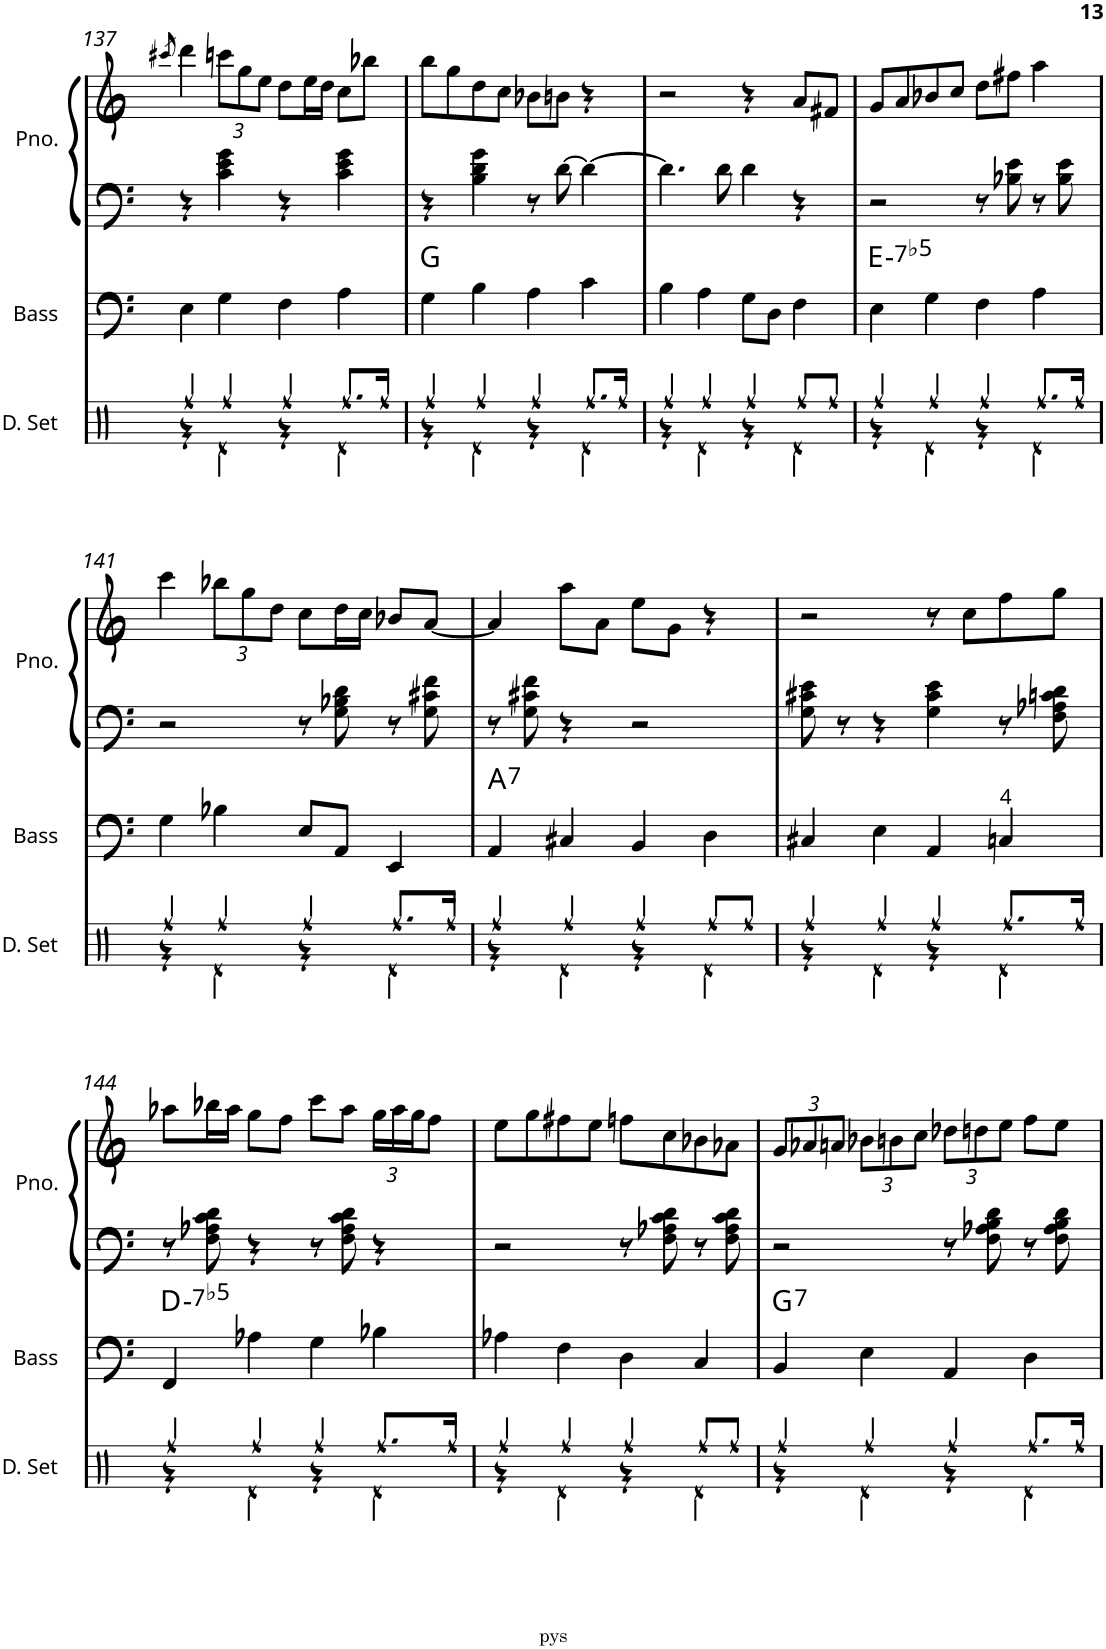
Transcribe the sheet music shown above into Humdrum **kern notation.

**kern	**kern	**harte	**kern	**kern
*part4	*part3	*part3	*part2	*part1
*staff4	*staff3	*	*staff2	*staff1
*I"Drumset	*I"Acoustic Bass	*	*I"Piano LH	*I"Piano
*I'D. Set	*I'Bass	*	*I'Pno	*I'Pno.
!!LO:PB:g=z
*clefX	*clefF4	*	*clefF4	*clefG2
*	*Trd7c12	*	*	*
*k[]	*k[]	*	*k[]	*k[]
*M4/4	*M4/4	*	*M4/4	*M4/4
=137	=137	=137	=137	=137
.	.	.	.	8qccc#X/
*^	*	*	*	*
4Rff/	4r	4E\	.	4r	4ddd\
*	*	*	*	*	*Xbrackettup
4Rff/	4Rd\	4G\	.	4c\ 4e\ 4g\	12cccn\L
.	.	.	.	.	12gg\
.	.	.	.	.	12ee\J
4Rff/	4r	4F\	.	4r	8dd\L
.	.	.	.	.	16ee\L
.	.	.	.	.	16dd\JJ
8.Rff/L	4Rd\	4A\	.	4c\ 4e\ 4g\	8cc\L
.	.	.	.	.	8bb-X\J
16Rff/Jk	.	.	.	.	.
=138	=138	=138	=138	=138	=138
4Rff/	4r	4G\	G:maj	4r	8bb\L
.	.	.	.	.	8gg\
4Rff/	4Rd\	4B\	.	4B\ 4d\ 4g\	8dd\
.	.	.	.	.	8cc\J
4Rff/	4r	4A\	.	8r	8b-X\L
.	.	.	.	[8d\	8bn\J
8.Rff/L	4Rd\	4c\	.	4d\_	4r
16Rff/Jk	.	.	.	.	.
=139	=139	=139	=139	=139	=139
4Rff/	4r	4B\	.	4.d\]	2r
4Rff/	4Rd\	4A\	.	.	.
.	.	.	.	8d\	.
4Rff/	4r	8G\L	.	4d\	4r
.	.	8D\J	.	.	.
8Rff/L	4Rd\	4F\	.	4r	8a/L
8Rff/J	.	.	.	.	8f#X/J
=140	=140	=140	=140	=140	=140
!	!	!	!LO:H:kt=-7b5	!	!
4Rff/	4r	4E\	E:hdim7	2r	8g/L
.	.	.	.	.	8a/
4Rff/	4Rd\	4G\	.	.	8b-X/
.	.	.	.	.	8cc/J
4Rff/	4r	4F\	.	8r	8dd\L
.	.	.	.	8B-X\ 8e\	8ff#X\J
8.Rff/L	4Rd\	4A\	.	8r	4aa\
.	.	.	.	8B-\ 8e\	.
16Rff/Jk	.	.	.	.	.
!!LO:LB:g=z
=141	=141	=141	=141	=141	=141
4Rff/	4r	4G\	.	2r	4ccc\
4Rff/	4Rd\	4B-X\	.	.	12bb-X\L
.	.	.	.	.	12gg\
.	.	.	.	.	12dd\J
4Rff/	4r	8E/L	.	8r	8cc\L
.	.	8AA/J	.	8G\ 8B-X\ 8d\	16dd\L
.	.	.	.	.	16cc\JJ
8.Rff/L	4Rd\	4EE/	.	8r	8b-X/L
.	.	.	.	8G\ 8c#X\ 8f\	[8a/J
16Rff/Jk	.	.	.	.	.
=142	=142	=142	=142	=142	=142
!	!	!	!LO:H:kt=7	!	!
4Rff/	4r	4AA/	A:7	8r	4a/]
.	.	.	.	8G\ 8c#X\ 8f\	.
4Rff/	4Rd\	4C#X/	.	4r	8aa\L
.	.	.	.	.	8a\J
4Rff/	4r	4BB/	.	2r	8ee\L
.	.	.	.	.	8g\J
8Rff/L	4Rd\	4D\	.	.	4r
8Rff/J	.	.	.	.	.
=143	=143	=143	=143	=143	=143
4Rff/	4r	4C#X/	.	8G\ 8c#X\ 8e\	2r
.	.	.	.	8r	.
4Rff/	4Rd\	4E\	.	4r	.
4Rff/	4r	4AA/	.	4G\ 4c#\ 4e\	8r
.	.	.	.	.	8cc\L
8.Rff/L	4Rd\	4Cn/	.	8r	8ff\
.	.	.	.	8F\ 8A-X\ 8cn\ 8d\	8gg\J
16Rff/Jk	.	.	.	.	.
!!LO:LB:g=z
=144	=144	=144	=144	=144	=144
!	!	!	!LO:H:kt=-7b5	!	!
4Rff/	4r	4FF/	D:hdim7	8r	8aa-X\L
.	.	.	.	8F\ 8A-X\ 8c\ 8d\	16bb-X\L
.	.	.	.	.	16aa-\JJ
4Rff/	4Rd\	4A-X\	.	4r	8gg\L
.	.	.	.	.	8ff\J
4Rff/	4r	4G\	.	8r	8ccc\L
.	.	.	.	8F\ 8A-\ 8c\ 8d\	8aa-\J
8.Rff/L	4Rd\	4B-X\	.	4r	24gg\LL
.	.	.	.	.	24aa-\
.	.	.	.	.	24gg\J
.	.	.	.	.	8ff\J
16Rff/Jk	.	.	.	.	.
=145	=145	=145	=145	=145	=145
4Rff/	4r	4A-X\	.	2r	8ee\L
.	.	.	.	.	8gg\
4Rff/	4Rd\	4F\	.	.	8ff#X\
.	.	.	.	.	8ee\J
4Rff/	4r	4D\	.	8r	8ffn\L
.	.	.	.	8F\ 8A-X\ 8c\ 8d\	8cc\
8Rff/L	4Rd\	4C/	.	8r	8b-X\
8Rff/J	.	.	.	8F\ 8A-\ 8c\ 8d\	8a-X\J
=146	=146	=146	=146	=146	=146
!	!	!	!LO:H:kt=7	!	!
4Rff/	4r	4BB/	G:7	2r	12g/L
.	.	.	.	.	12a-X/
.	.	.	.	.	12an/J
4Rff/	4Rd\	4E\	.	.	12b-X\L
.	.	.	.	.	12bn\
.	.	.	.	.	12cc\J
4Rff/	4r	4AA/	.	8r	12dd-X\L
.	.	.	.	.	12ddn\
.	.	.	.	8F\ 8A-X\ 8B\ 8d\	.
.	.	.	.	.	12ee\J
8.Rff/L	4Rd\	4D\	.	8r	8ff\L
.	.	.	.	8F\ 8A-\ 8B\ 8d\	8ee\J
16Rff/Jk	.	.	.	.	.
*v	*v	*	*	*	*
=	=	=	=	=
*-	*-	*-	*-	*-
